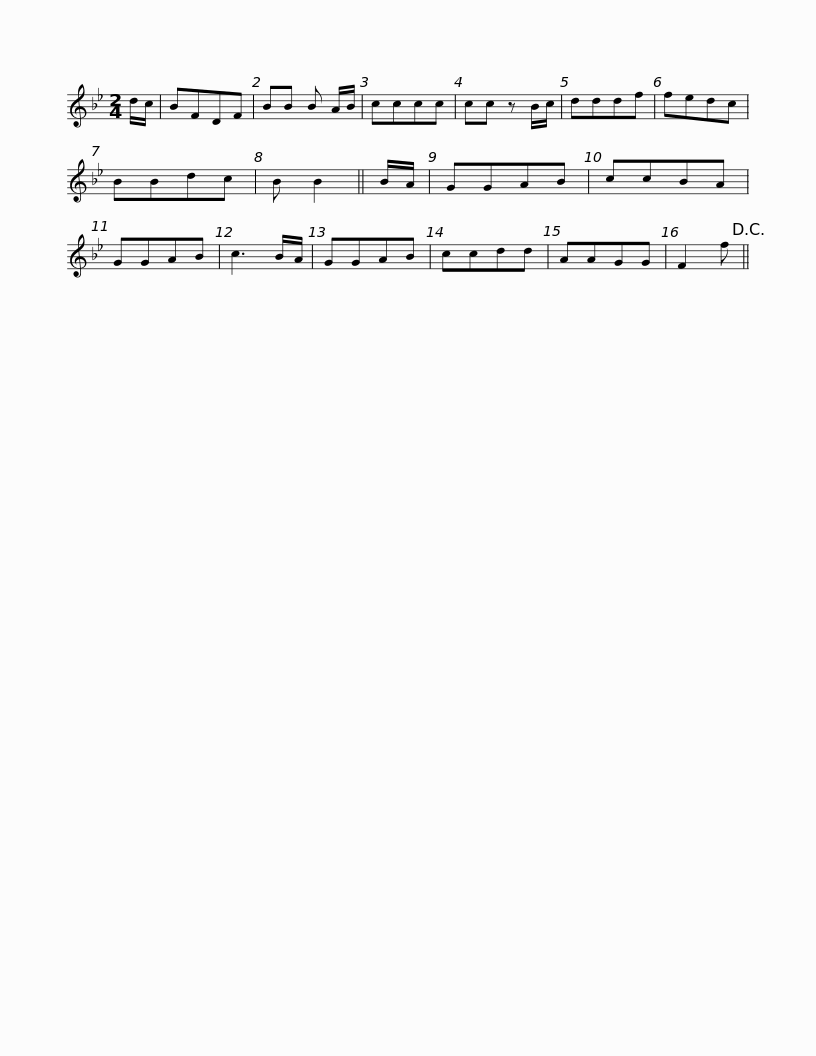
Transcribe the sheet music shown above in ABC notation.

X:1
L:1/8
M:2/4
I:linebreak $
K:Bb
V:1 treble
V:1
 d/c/ | BFDF | BB B A/B/ | cccc | cc z B/c/ | %5
 dddf | fedc | BBdc | B B2 || B/A/ | %10
 GGAB |$ ccBA | GGAB | c3 B/A/ | GGAB | %15
 ccdd | AAGG | F2 f!D.C.! || %18
